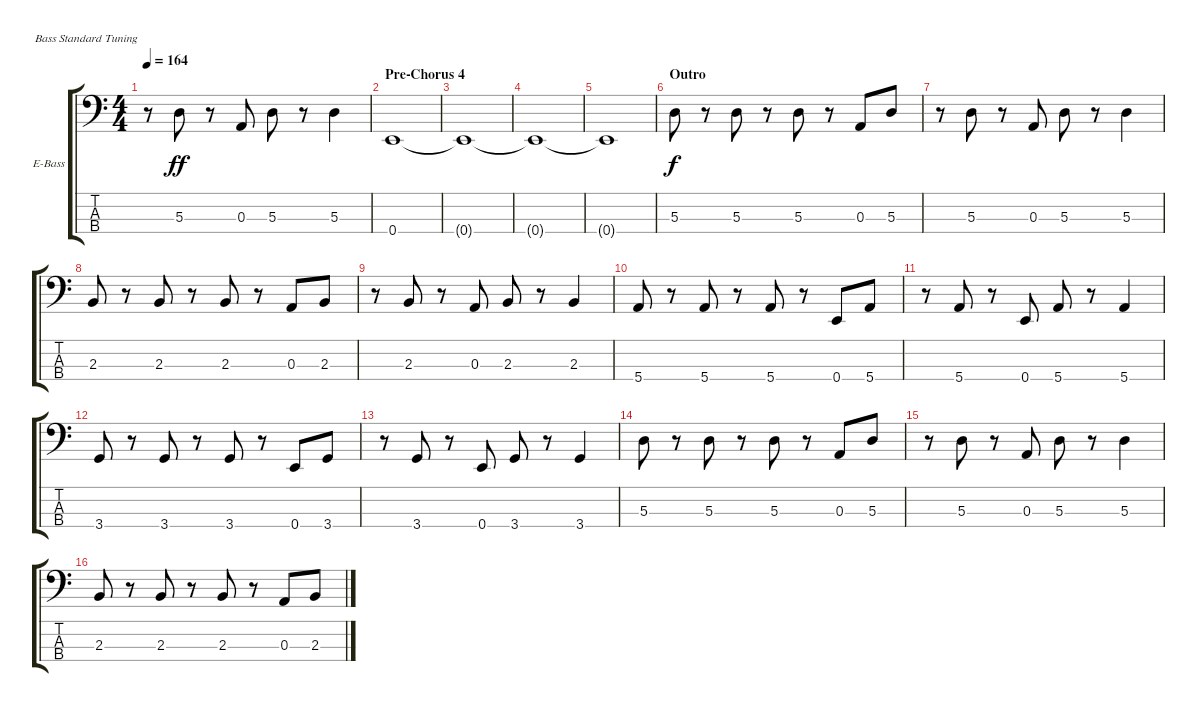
\defaultSystemsLayout 4
\bracketExtendMode groupsimilarinstruments
\firstSystemTrackNameOrientation horizontal
\otherSystemsTrackNameOrientation horizontal
\track ("Electric Bass" "E-Bass") {instrument electricbassfinger}
\staff {score tabs}
\tuning (G2 D2 A1 E1)
\ts (4 4)
\tempo 164
\clef f4
\ks c
r.8{dy ff} 5.3.8 r.8 0.3.8 5.3.8 r.8 5.3.4 |
\section ("" "Pre-Chorus 4")
0.4.1 |
0.4{t}.1 |
0.4{t}.1 |
0.4{t}.1 |
\section ("" "Outro")
5.3.8{dy f} r.8 5.3.8 r.8 5.3.8 r.8 0.3.8 5.3.8 |
r.8 5.3.8 r.8 0.3.8 5.3.8 r.8 5.3.4 |
2.3.8 r.8 2.3.8 r.8 2.3.8 r.8 0.3.8 2.3.8 |
r.8 2.3.8 r.8 0.3.8 2.3.8 r.8 2.3.4 |
5.4.8 r.8 5.4.8 r.8 5.4.8 r.8 0.4.8 5.4.8 |
r.8 5.4.8 r.8 0.4.8 5.4.8 r.8 5.4.4 |
3.4.8 r.8 3.4.8 r.8 3.4.8 r.8 0.4.8 3.4.8 |
r.8 3.4.8 r.8 0.4.8 3.4.8 r.8 3.4.4 |
5.3.8 r.8 5.3.8 r.8 5.3.8 r.8 0.3.8 5.3.8 |
r.8 5.3.8 r.8 0.3.8 5.3.8 r.8 5.3.4 |
2.3.8 r.8 2.3.8 r.8 2.3.8 r.8 0.3.8 2.3.8
